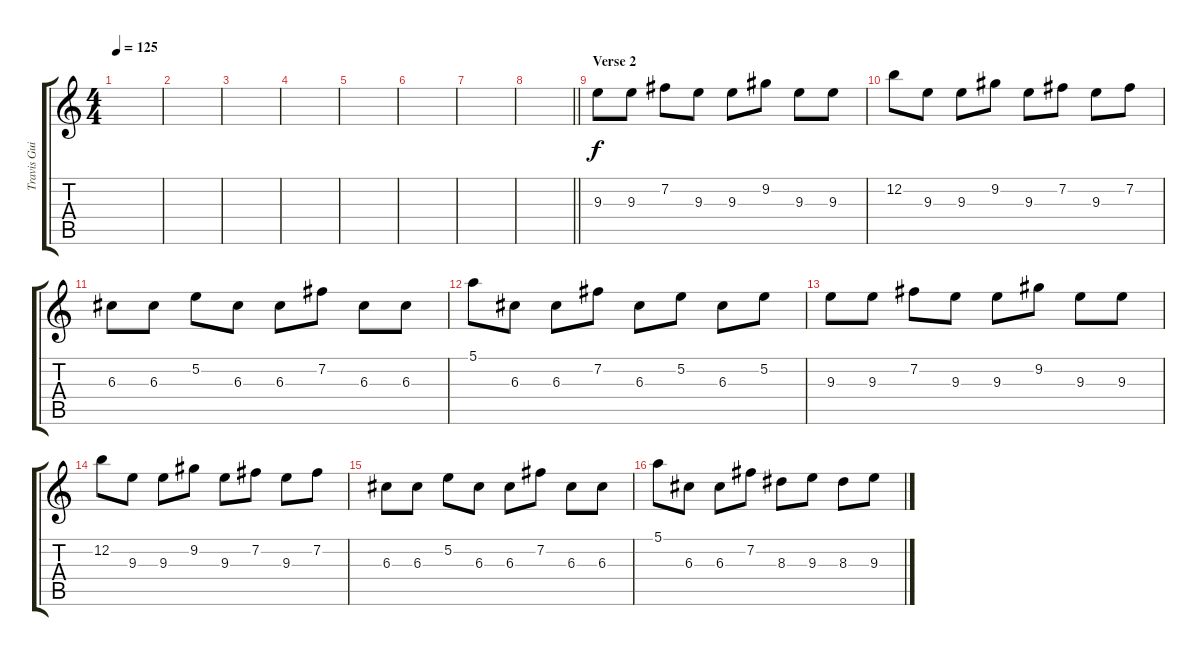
\track ("Travis Guitar" "Travis Gui") {instrument overdrivenguitar}
\staff {score tabs}
\tuning (E4 B3 G3 D3 A2 E2) {hide}
\ts (4 4)
\tempo 125
\clef g2
\ks c
|
|
|
|
|
|
|
\barLineRight lightlight
|
\section ("" "Verse 2")
9.3.8 9.3.8 7.2.8 9.3.8 9.3.8 9.2.8 9.3.8 9.3.8 |
12.2.8 9.3.8 9.3.8 9.2.8 9.3.8 7.2.8 9.3.8 7.2.8 |
6.3.8 6.3.8 5.2.8 6.3.8 6.3.8 7.2.8 6.3.8 6.3.8 |
5.1.8 6.3.8 6.3.8 7.2.8 6.3.8 5.2.8 6.3.8 5.2.8 |
9.3.8 9.3.8 7.2.8 9.3.8 9.3.8 9.2.8 9.3.8 9.3.8 |
12.2.8 9.3.8 9.3.8 9.2.8 9.3.8 7.2.8 9.3.8 7.2.8 |
6.3.8 6.3.8 5.2.8 6.3.8 6.3.8 7.2.8 6.3.8 6.3.8 |
5.1.8 6.3.8 6.3.8 7.2.8 8.3.8 9.3.8 8.3.8 9.3.8
